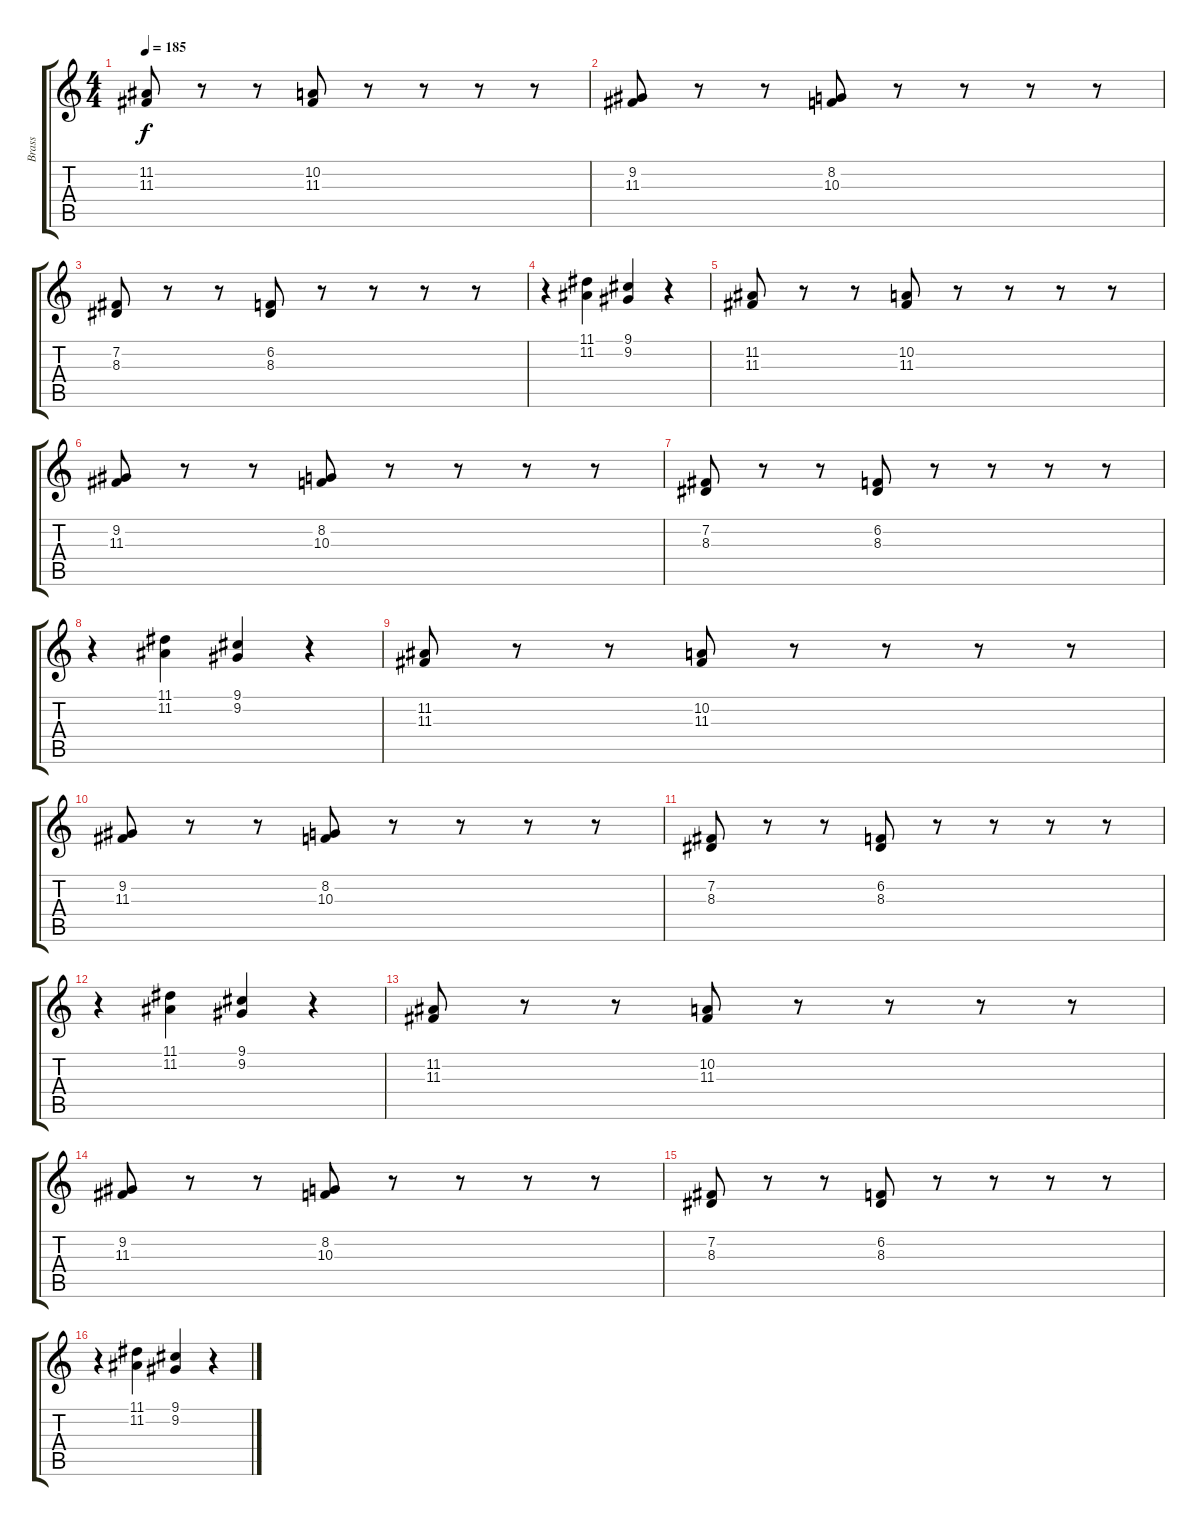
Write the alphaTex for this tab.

\track ("Brass" "Brass") {instrument brasssection}
\staff {score tabs}
\tuning (E4 B3 G3 D3 A2 E2) {hide}
\ts (4 4)
\tempo 185
\clef g2
\ks c
(11.2 11.3).8{dy f} r.8 r.8 (10.2 11.3).8 r.8 r.8 r.8 r.8 |
(9.2 11.3).8 r.8 r.8 (8.2 10.3).8 r.8 r.8 r.8 r.8 |
(7.2 8.3).8 r.8 r.8 (6.2 8.3).8 r.8 r.8 r.8 r.8 |
r.4 (11.1 11.2).4 (9.1 9.2).4 r.4 |
(11.2 11.3).8 r.8 r.8 (10.2 11.3).8 r.8 r.8 r.8 r.8 |
(9.2 11.3).8 r.8 r.8 (8.2 10.3).8 r.8 r.8 r.8 r.8 |
(7.2 8.3).8 r.8 r.8 (6.2 8.3).8 r.8 r.8 r.8 r.8 |
r.4 (11.1 11.2).4 (9.1 9.2).4 r.4 |
(11.2 11.3).8 r.8 r.8 (10.2 11.3).8 r.8 r.8 r.8 r.8 |
(9.2 11.3).8 r.8 r.8 (8.2 10.3).8 r.8 r.8 r.8 r.8 |
(7.2 8.3).8 r.8 r.8 (6.2 8.3).8 r.8 r.8 r.8 r.8 |
r.4 (11.1 11.2).4 (9.1 9.2).4 r.4 |
(11.2 11.3).8 r.8 r.8 (10.2 11.3).8 r.8 r.8 r.8 r.8 |
(9.2 11.3).8 r.8 r.8 (8.2 10.3).8 r.8 r.8 r.8 r.8 |
(7.2 8.3).8 r.8 r.8 (6.2 8.3).8 r.8 r.8 r.8 r.8 |
r.4 (11.1 11.2).4 (9.1 9.2).4 r.4
